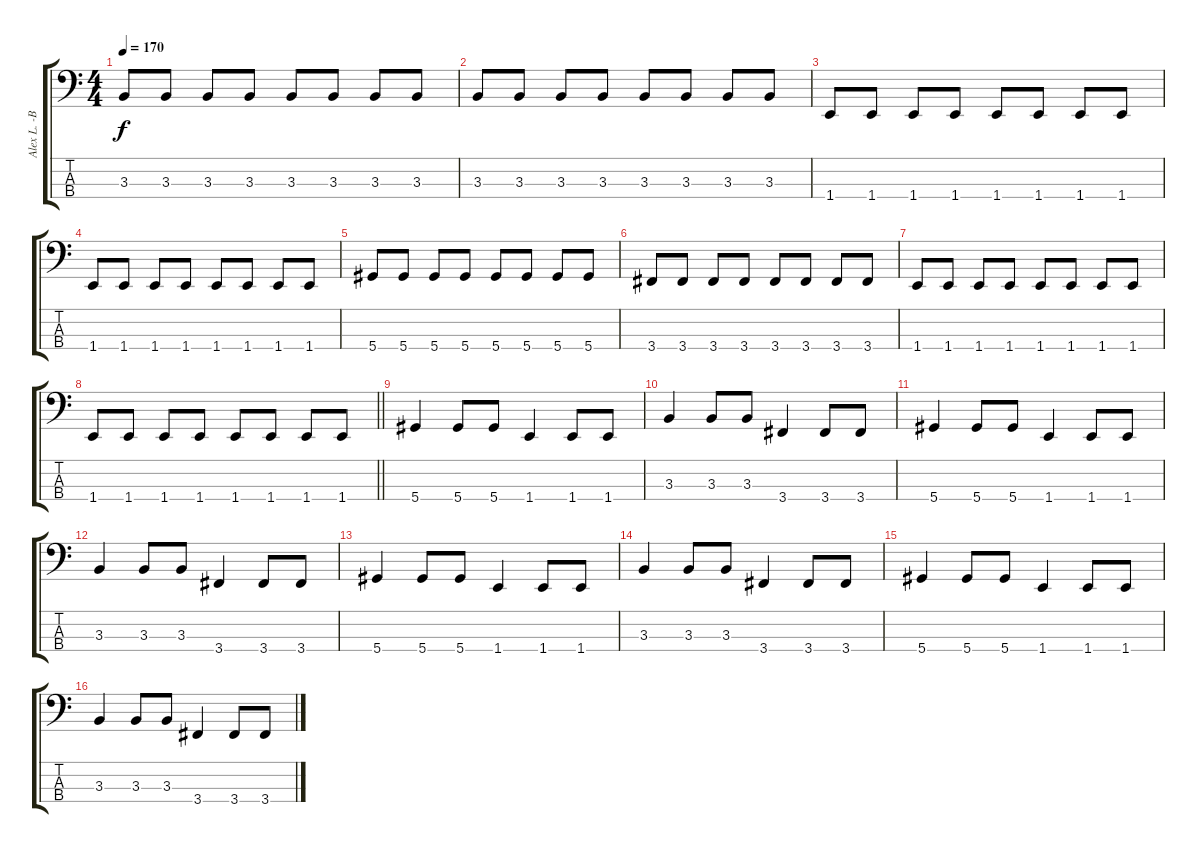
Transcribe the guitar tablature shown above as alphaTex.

\track ("Alex L. -Bass" "Alex L. -B") {instrument electricbassfinger}
\staff {score tabs}
\tuning (Gb2 Db2 Ab1 Eb1) {hide}
\ts (4 4)
\tempo 170
\clef f4
\ks c
3.3.8{dy f} 3.3.8 3.3.8 3.3.8 3.3.8 3.3.8 3.3.8 3.3.8 |
3.3.8 3.3.8 3.3.8 3.3.8 3.3.8 3.3.8 3.3.8 3.3.8 |
1.4.8 1.4.8 1.4.8 1.4.8 1.4.8 1.4.8 1.4.8 1.4.8 |
1.4.8 1.4.8 1.4.8 1.4.8 1.4.8 1.4.8 1.4.8 1.4.8 |
5.4.8 5.4.8 5.4.8 5.4.8 5.4.8 5.4.8 5.4.8 5.4.8 |
3.4.8 3.4.8 3.4.8 3.4.8 3.4.8 3.4.8 3.4.8 3.4.8 |
1.4.8 1.4.8 1.4.8 1.4.8 1.4.8 1.4.8 1.4.8 1.4.8 |
\barLineRight lightlight
1.4.8 1.4.8 1.4.8 1.4.8 1.4.8 1.4.8 1.4.8 1.4.8 |
5.4.4 5.4.8 5.4.8 1.4.4 1.4.8 1.4.8 |
3.3.4 3.3.8 3.3.8 3.4.4 3.4.8 3.4.8 |
5.4.4 5.4.8 5.4.8 1.4.4 1.4.8 1.4.8 |
3.3.4 3.3.8 3.3.8 3.4.4 3.4.8 3.4.8 |
5.4.4 5.4.8 5.4.8 1.4.4 1.4.8 1.4.8 |
3.3.4 3.3.8 3.3.8 3.4.4 3.4.8 3.4.8 |
5.4.4 5.4.8 5.4.8 1.4.4 1.4.8 1.4.8 |
3.3.4 3.3.8 3.3.8 3.4.4 3.4.8 3.4.8
